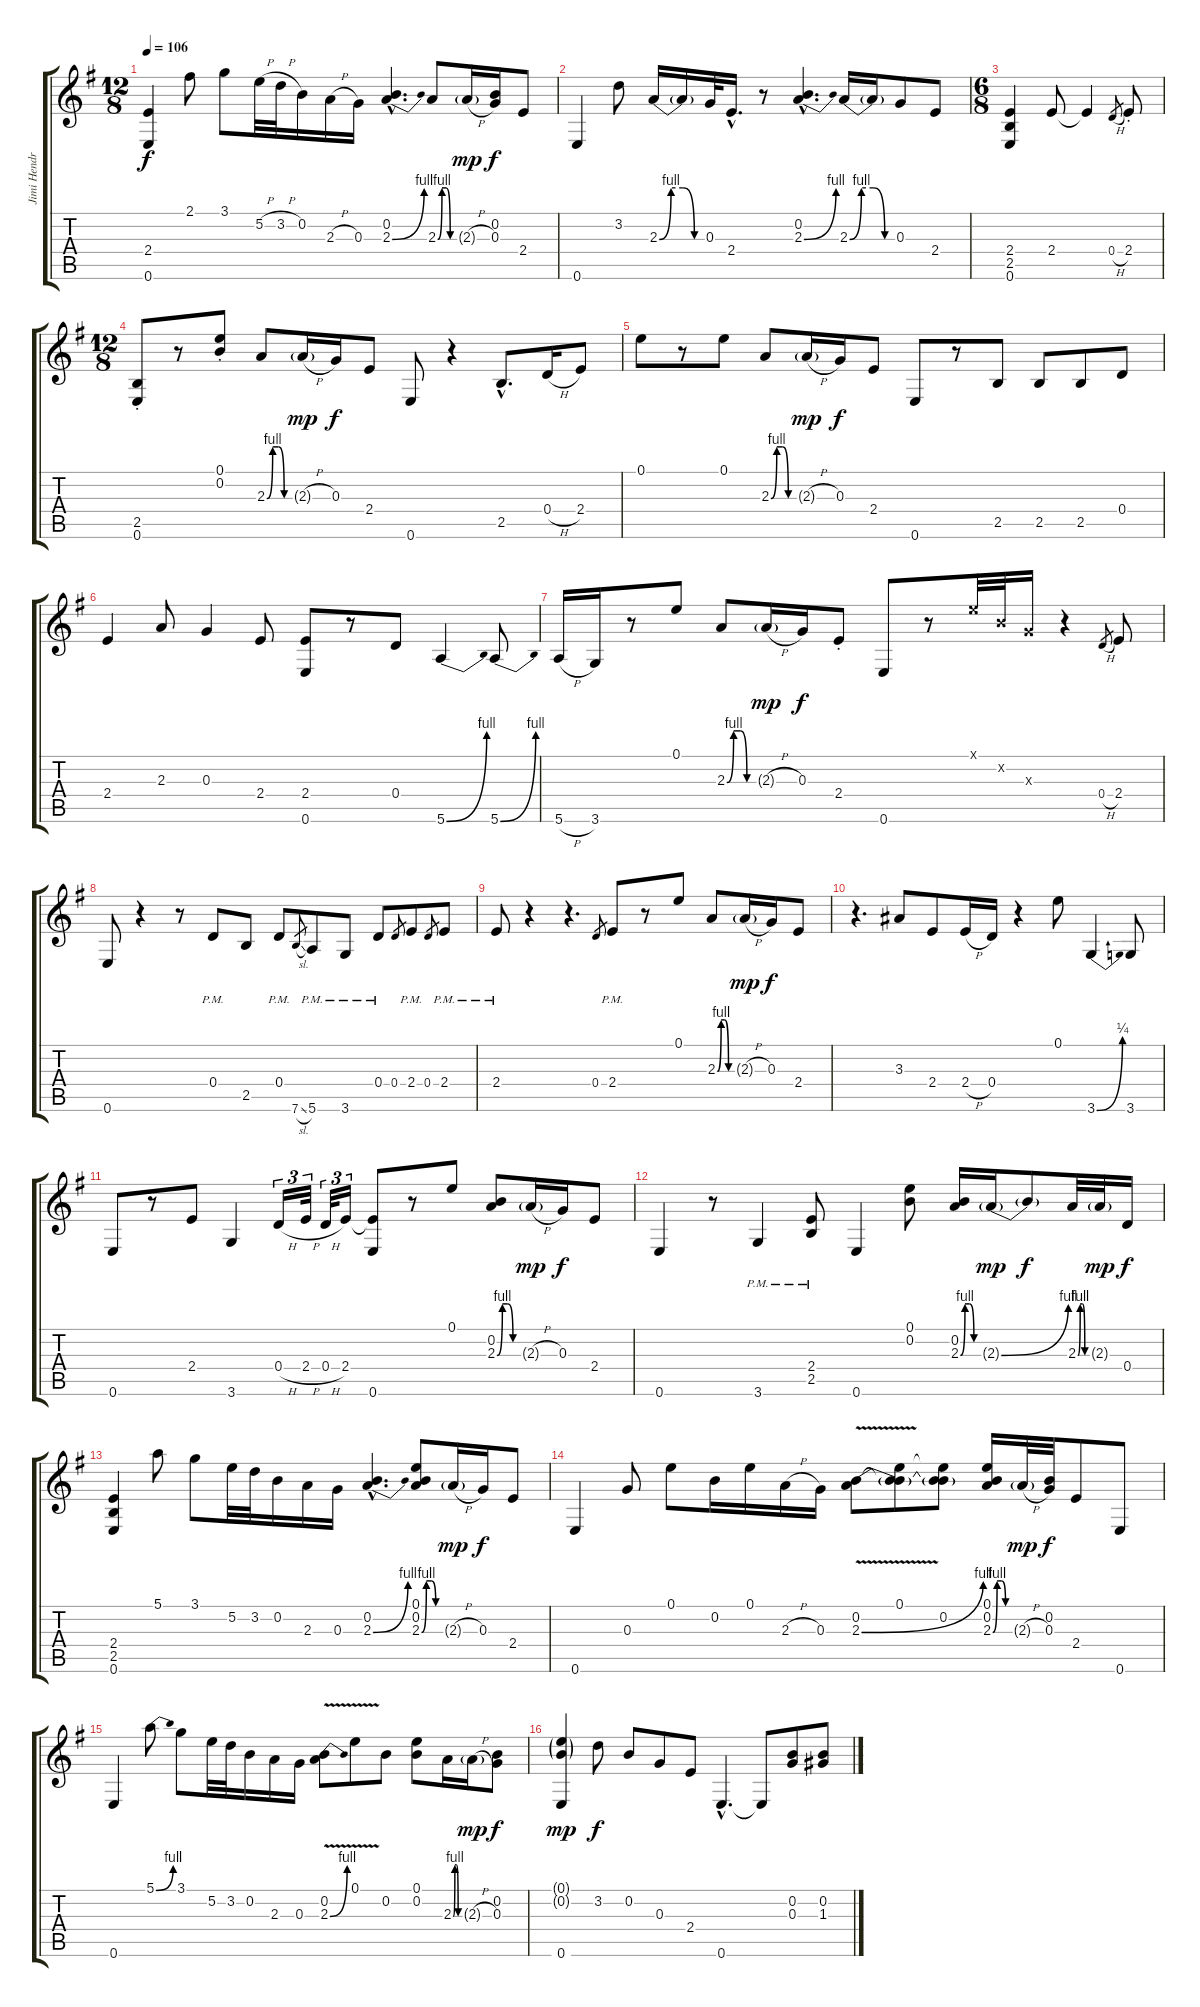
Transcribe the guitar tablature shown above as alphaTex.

\track ("Jimi Hendrix" "Jimi Hendr") {instrument distortionguitar}
\staff {score tabs}
\tuning (E4 B3 G3 D3 A2 E2) {hide}
\ts (12 8)
\tempo 106
\clef g2
\ks g
(2.4 0.6).4{dy f} 2.1.8 3.1.8 5.2{h}.32 3.2{h}.32 0.2.16 2.3{h}.16 0.3.16 (0.2{hac} 2.3{be (bend 0 0 60 4) hac}).4{d} 2.3{be (custom 0 0 15 4 30 4 45 0 60 0)}.8 2.3{h g}.16{dy mp} (0.2 0.3).16{dy f} 2.4.8 |
0.6.4 3.2.8 2.3{be (custom 0 0 15 4 30 4 45 0 60 0)}.16 2.3{t}.16 0.3.32 2.4{hac}.16{d} r.8 (0.2{hac} 2.3{be (bend 0 0 60 4) hac}).4{d} 2.3{be (custom 0 0 15 4 30 4 45 0 60 0)}.16 2.3{t}.16 0.3.8 2.4.8 |
\ts (6 8)
(2.4 2.5 0.6).4 2.4.8 2.4{t}.4 0.4{h}.8{gr} 2.4{st}.8 |
\ts (12 8)
(2.5{st} 0.6{st}).8 r.8 (0.1{st} 0.2{st}).8 2.3{be (custom 0 0 15 4 30 4 45 0 60 0)}.8 2.3{h g}.16{dy mp} 0.3.16{dy f} 2.4.8 0.6.8 r.4 2.5{hac}.8{d} 0.4{h}.16 2.4.8 |
0.1.8 r.8 0.1.8 2.3{be (custom 0 0 15 4 30 4 45 0 60 0)}.8 2.3{h g}.16{dy mp} 0.3.16{dy f} 2.4.8 0.6.8 r.8 2.5.8 2.5.8 2.5.8 0.4.8 |
2.4.4 2.3.8 0.3.4 2.4.8 (2.4 0.6).8 r.8 0.4.8 5.6{be (bend 0 0 60 4)}.4 5.6{be (bend 0 0 60 4)}.8 |
5.6{h}.16 3.6.16 r.8 0.1.8 2.3{be (custom 0 0 15 4 30 4 45 0 60 0)}.8 2.3{h g}.16{dy mp} 0.3.16{dy f} 2.4{st}.8 0.6.8 r.8 0.1{x}.32 0.2{x}.32 0.3{x}.16 r.4 0.4{h}.8{gr} 2.4.8 |
0.6.8 r.4 r.8 0.4{pm}.8 2.5.8 0.4{pm}.8 7.6{sl}.8{gr} 5.6{pm}.8 3.6{pm}.8 0.4{pm}.8 0.4.8{gr} 2.4{pm}.8 0.4.8{gr} 2.4{pm}.8 |
2.4{pm}.8 r.4 r.4{d} 0.4.8{gr} 2.4{pm}.8 r.8 0.1.8 2.3{be (custom 0 0 15 4 30 4 45 0 60 0)}.8 2.3{h g}.16{dy mp} 0.3.16{dy f} 2.4.8 |
r.4{d} 3.3.8 2.4.8 2.4{h}.16 0.4.16 r.4 0.1.8 3.6{be (bend 0 0 60 1)}.4 3.6.8 |
0.6.8 r.8 2.4.8 3.6.4 0.4{h}.16{tu (3 2)} 2.4{h}.32{tu (3 2)} 0.4{h}.32{tu (3 2)} 2.4.16{tu (3 2)} (2.4{t} 0.6).8 r.8 0.1.8 (0.2 2.3{be (custom 0 0 15 4 30 4 45 0 60 0)}).8 2.3{h g}.16{dy mp} 0.3.16{dy f} 2.4.8 |
0.6.4 r.8 3.6{pm}.4 (2.4{pm} 2.5{pm}).8 0.6.4 (0.1 0.2).8 (0.2 2.3{be (custom 0 0 15 4 30 4 45 0 60 0)}).16 2.3{be (bend 0 0 60 4) g}.16{dy mp} 2.3{t}.8{dy f} 2.3{be (custom 0 0 15 4 30 4 45 0 60 0)}.32 2.3{g}.32{dy mp} 0.4.16{dy f} |
(2.4 2.5 0.6).4 5.1.8 3.1.8 5.2.32 3.2.32 0.2.16 2.3.16 0.3.16 (0.2{hac} 2.3{be (bend 0 0 60 4) hac}).4{d} (0.1 0.2 2.3{be (custom 0 0 15 4 30 4 45 0 60 0)}).8 2.3{h g}.16{dy mp} 0.3.16{dy f} 2.4.8 |
0.6.4 0.3.8 0.1.8 0.2.16 0.1.16 2.3{h}.16 0.3.16 (0.2{v} 2.3{be (bend 0 0 60 4) v}).8 (0.1 0.2{t} 2.3{t}).8 (0.1{t} 0.2 2.3{t}).8 (0.1 0.2 2.3{be (custom 0 0 15 4 30 4 45 0 60 0)}).16 2.3{h g}.32{dy mp} (0.2 0.3).32{dy f} 2.4.8 0.6.8 |
0.6.4 5.1{be (bend 0 0 60 4)}.8 3.1.8 5.2.32 3.2.32 0.2.16 2.3.16 0.3.16 (0.2 2.3{be (bend 0 0 60 4) v}).8 0.1{v}.8 0.2.8 (0.1 0.2).8 2.3{be (custom 0 0 15 4 30 4 45 0 60 0)}.16 2.3{h g}.16{dy mp} (0.2 0.3).8{dy f} |
(0.1{g} 0.2{g} 0.6).4{dy mp} 3.2.8{dy f} 0.2.8 0.3.8 2.4.8 0.6{hac}.4{d} 0.6{t}.8 (0.2 0.3).8 (0.2 1.3).8
